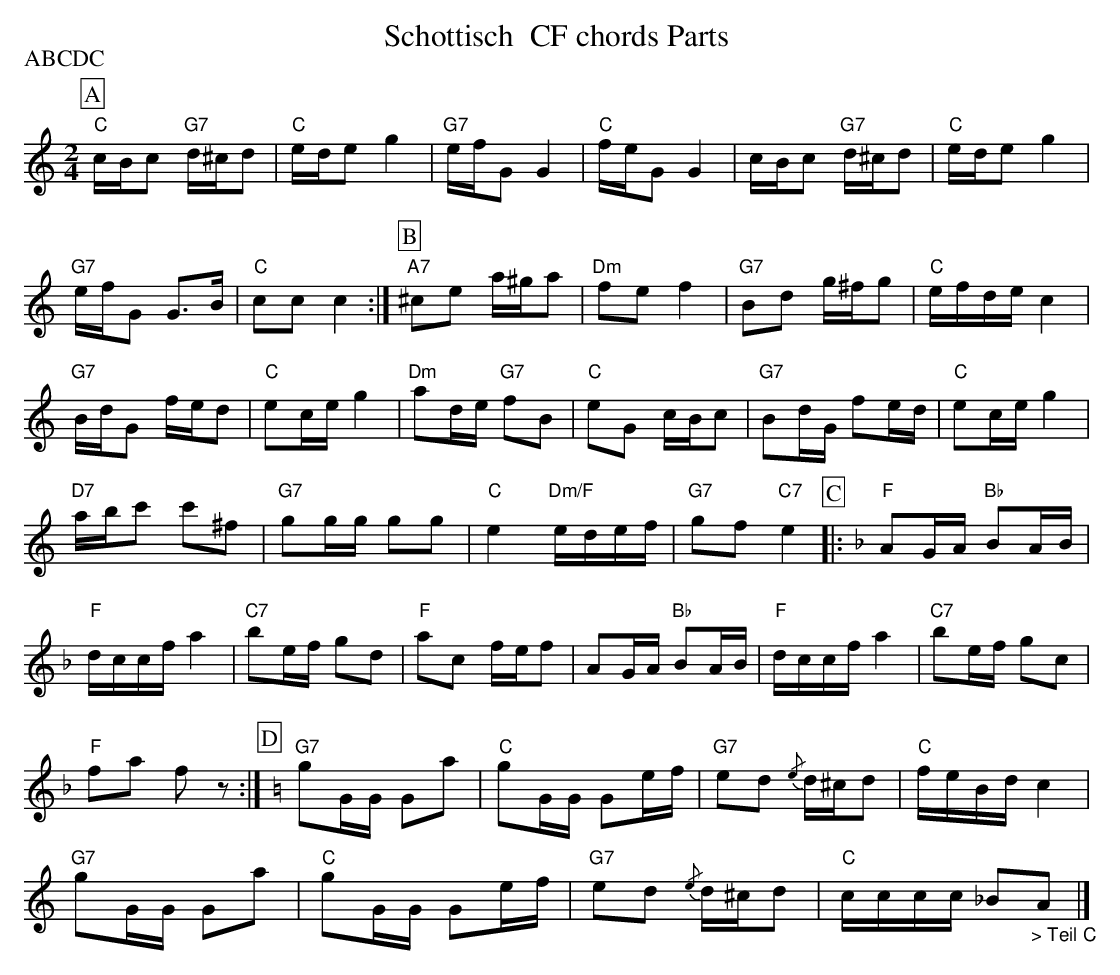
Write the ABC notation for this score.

X:1
T: Schottisch  CF chords Parts
P:ABCDC
M:2/4
L:1/16
K:C %%MIDI gchordon
[P:A] "C"cBc2 "G7"d^cd2 | "C"ede2g4 | "G7"efG2G4 | "C"feG2 G4 | cBc2 "G7"d^cd2 | "C"ede2g4 |
"G7"efG2 G3B | "C"c2c2c4 :| [P:B] "A7"^c2e2 a^ga2 | "Dm"f2e2f4 | "G7"B2d2 g^fg2 | "C"efdec4 |
"G7"BdG2 fed2 | "C"e2ceg4 | "Dm"a2de "G7"f2B2 | "C"e2G2 cBc2 |  "G7"B2dG f2ed | "C"e2ceg4 |
"D7"abc'2 c'2^f2 | "G7"g2gg g2g2 | "C"e4 "Dm/F"edef | "G7"g2f2"C7"e4 [P:C] |: [K:F] "F"A2GA "Bb"B2AB |
"F"dccfa4 | "C7"b2ef g2d2 | "F"a2c2 fef2 | A2GA "Bb"B2AB | "F"dccfa4 | "C7"b2ef g2c2 |
"F"f2a2 f2z2 :| [P:D] [K:C] "G7"g2GG G2a2 | "C"g2GG G2ef | "G7"e2d2 {/e}d^cd2 | "C"feBdc4 |
"G7"g2GG G2a2 | "C"g2GG G2ef | "G7"e2d2 {/e}d^cd2 | "C"cccc _B2"_> Teil C"A2 |]
